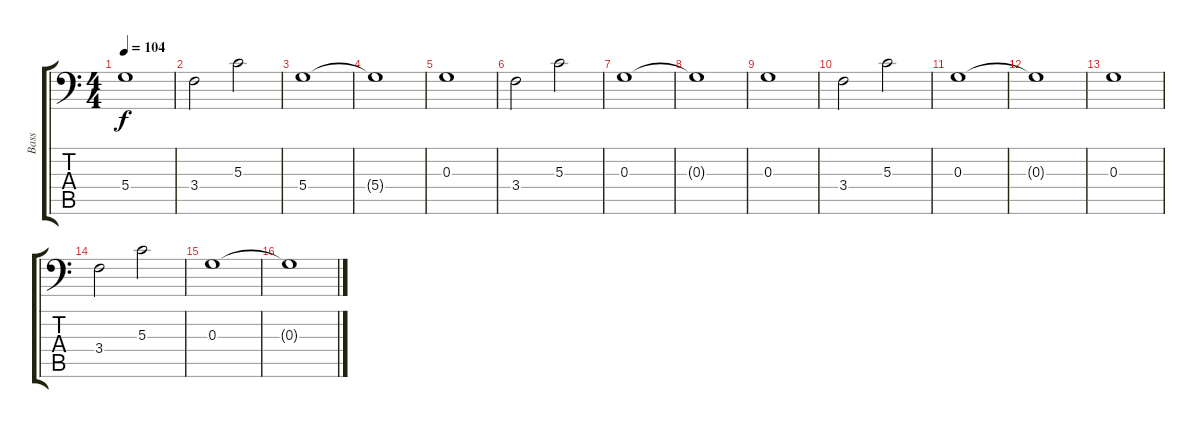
\track ("Bass" "Bass") {instrument slapbass1}
\staff {score tabs}
\tuning (E3 B2 G2 D2 A1 E1) {hide}
\ts (4 4)
\tempo 104
\clef f4
\ks c
5.4.1{dy f instrument slapbass1} |
3.4.2 5.3.2 |
5.4.1 |
5.4{t}.1 |
0.3.1 |
3.4.2 5.3.2 |
0.3.1 |
0.3{t}.1 |
0.3.1 |
3.4.2 5.3.2 |
0.3.1 |
0.3{t}.1 |
0.3.1 |
3.4.2 5.3.2 |
0.3.1 |
0.3{t}.1
